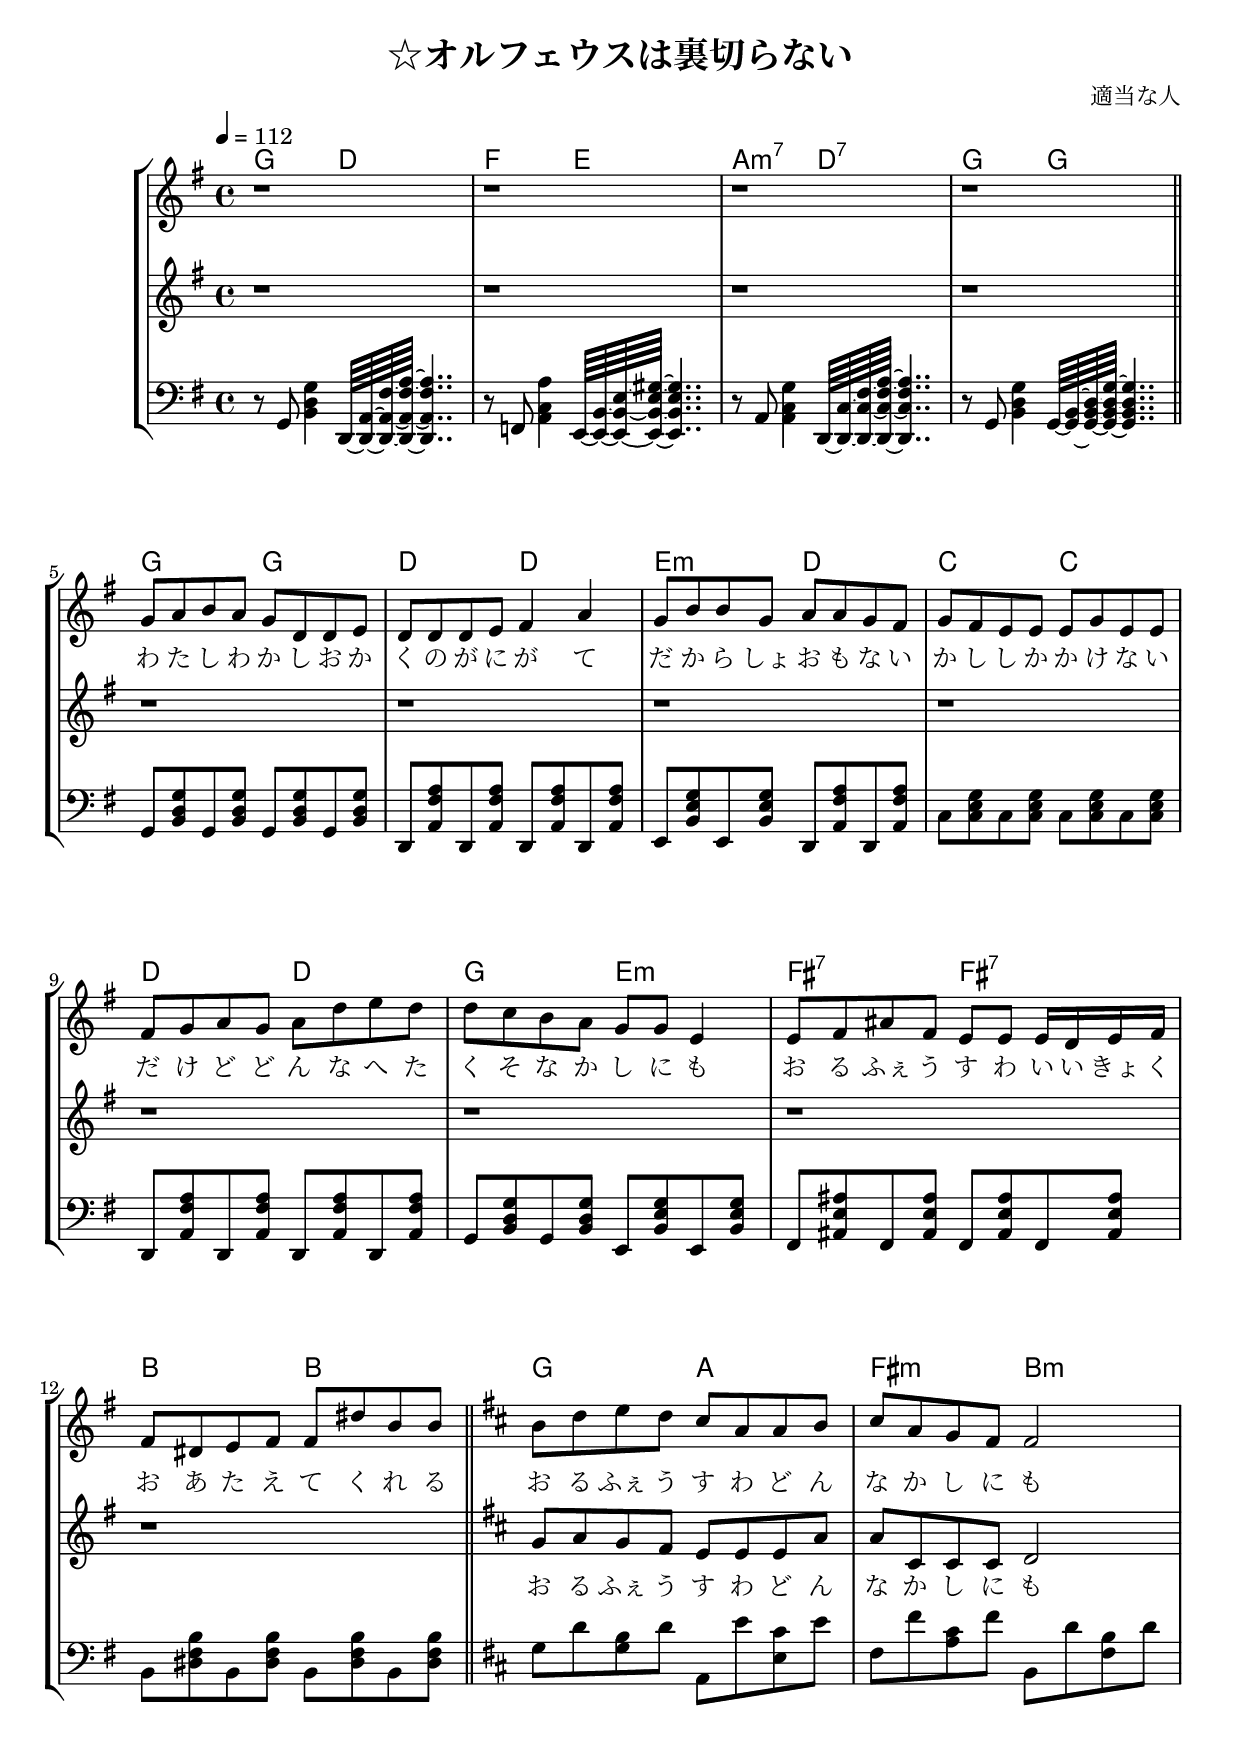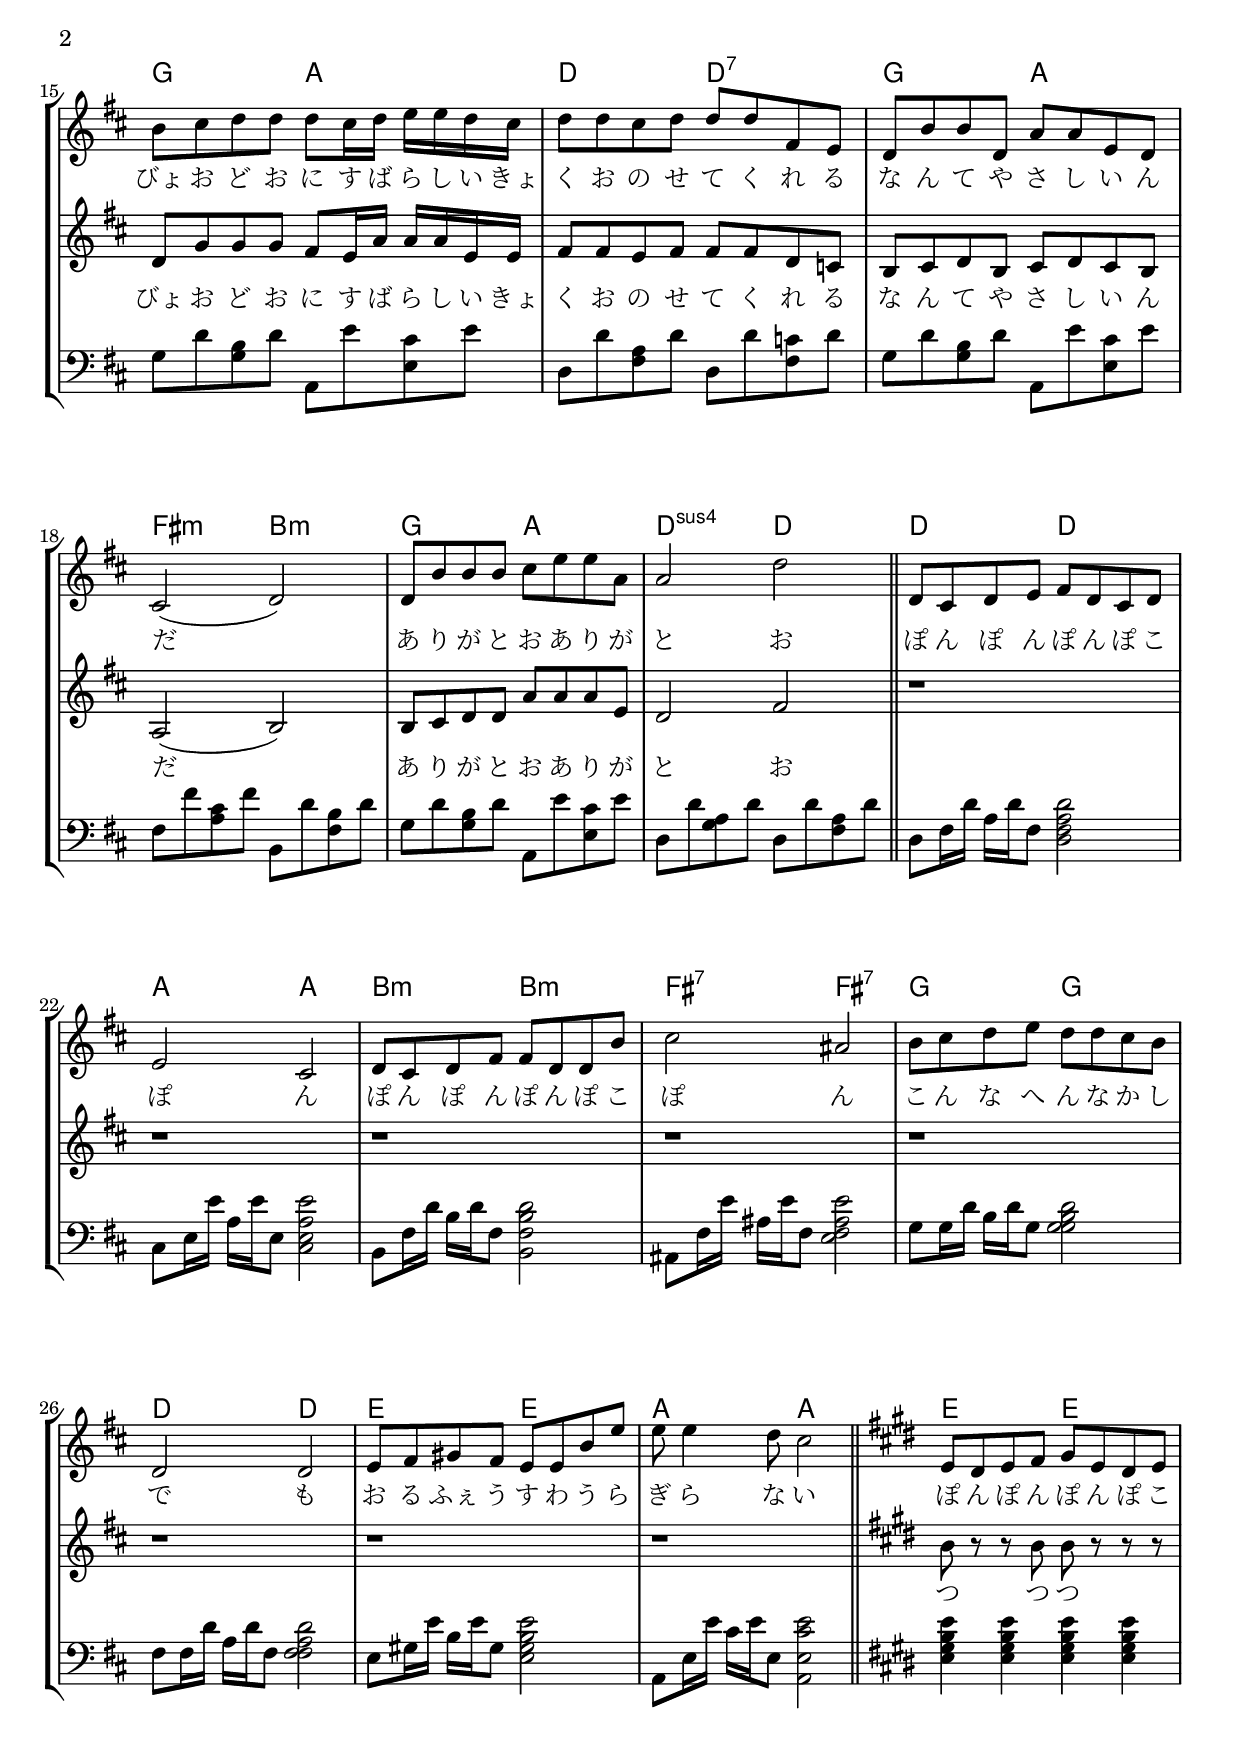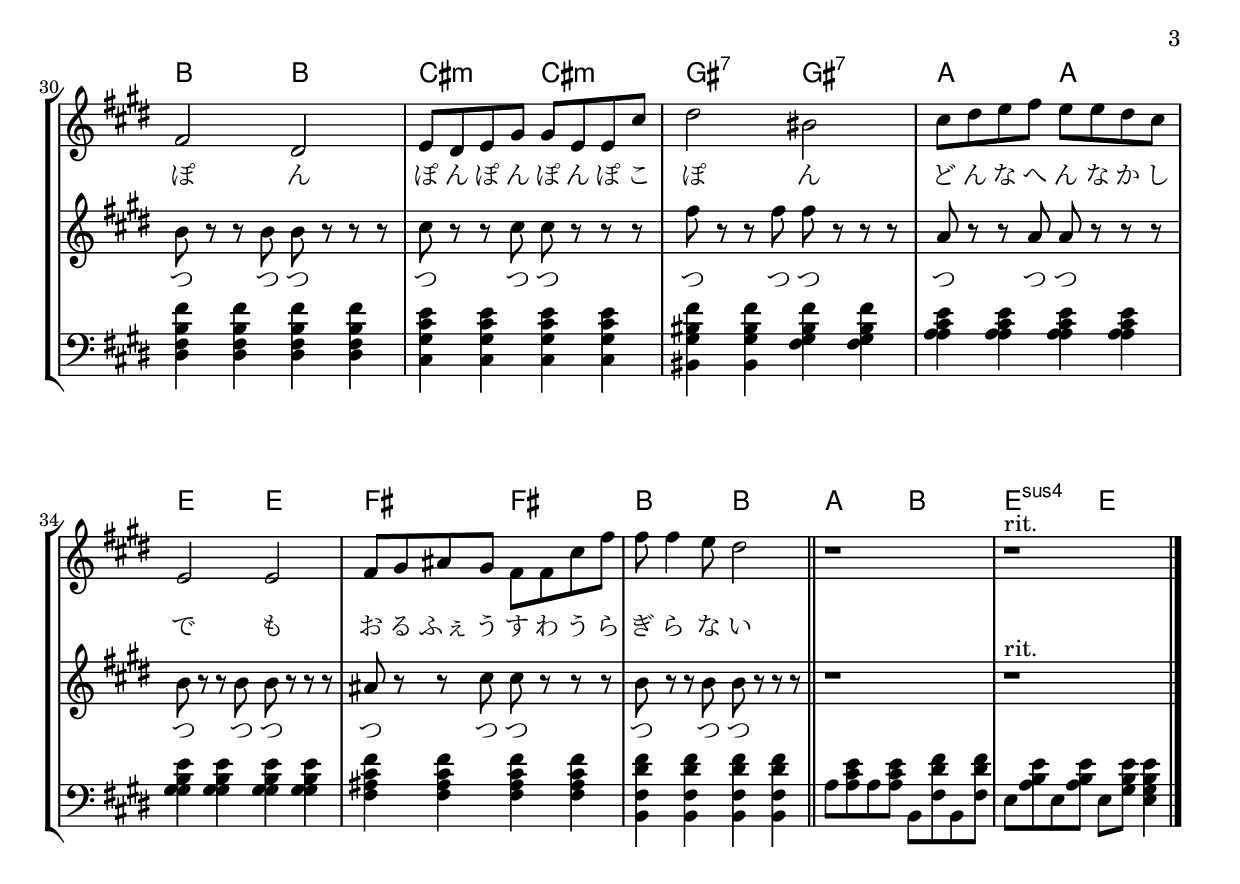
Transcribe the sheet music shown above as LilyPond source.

\version "2.12.1"

\header {
	title = \markup {☆オルフェウスは裏切らない}
	composer = \markup \center-column {適当な人}
}

harmony = \chordmode {
	g2 d f e a:min7 d:7 g g 

	g g d d e:m d c c d d g e:m fis:7 fis:7 b b 

	g a fis:m b:m g a d d:7 g a fis:m b:m g a d:sus4 d 

	d d a a b:m b:m fis:7 fis:7 g g d d e e a a 

	e e b b cis:m cis:m gis:7 gis:7 a a e e fis fis b b 

	a b e:sus4 e 
}

melody = {
	\key g \major
	\tempo 4 = 112
	r1 | r1 | r1 | r1   
	\set Staff.midiInstrument = #"fss0.35"
	g'8  a'8  b'8  a'8  g'8  d'8  d'8  e'8 
	d'8  d'8  d'8  e'8  fis'4  a'4 
	g'8  b'8  b'8  g'8  a'8  a'8  g'8  fis'8 
	g'8  fis'8  e'8  e'8  e'8  g'8  e'8  e'8 
	fis'8  g'8  a'8  g'8  a'8  d''8  e''8  d''8 
	d''8  c''8  b'8  a'8  g'8  g'8  e'4 
	e'8  fis'8  ais'8  fis'8  e'8  e'8  e'16  d'16  e'16  fis'16 
	fis'8  dis'8  e'8  fis'8  fis'8  dis''8  b'8  b'8
	\set Staff.midiInstrument = #"fss0.35"
		\key d \major
b'8  d''8  e''8  d''8  cis''8  a'8  a'8  b'8 
	cis''8  a'8  g'8  fis'8  fis'2 
	b'8  cis''8  d''8  d''8  d''8  cis''16  d''16  e''16  e''16  d''16  cis''16 
	d''8  d''8  cis''8  d''8  d''8  d''8  fis'8  e'8 
	d'8  b'8  b'8  d'8  a'8  a'8  e'8  d'8 
	cis'2  (d'2) 
	d'8  b'8  b'8  b'8  cis''8  e''8  e''8  a'8 
	a'2  d''2
	\set Staff.midiInstrument = #"fss0.35"
	d'8  cis'8  d'8  e'8  fis'8  d'8  cis'8  d'8 
	e'2  cis'2 
	d'8  cis'8  d'8  fis'8  fis'8  d'8  d'8  b'8 
	cis''2  ais'2 
	b'8  cis''8  d''8  e''8  d''8  d''8  cis''8  b'8 
	d'2  d'2 
	e'8  fis'8  gis'8  fis'8  e'8  e'8  b'8  e''8 
	e''8  e''4  d''8  cis''2
	\set Staff.midiInstrument = #"fss0.35"
		\key e \major
e'8  dis'8  e'8  fis'8  gis'8  e'8  dis'8  e'8 
	fis'2  dis'2 
	e'8  dis'8  e'8  gis'8  gis'8  e'8  e'8  cis''8 
	dis''2  bis'2 
	cis''8  dis''8  e''8  fis''8  e''8  e''8  dis''8  cis''8 
	e'2  e'2 
	fis'8  gis'8  ais'8  gis'8  fis'8  fis'8  cis''8  fis''8 
	fis''8  fis''4  e''8  dis''2
	r1 | r1^"rit." \bar "|."
}

words = \lyricmode {
	
	わ  た  し  わ  か  し  お  か  く  の  が  に  が  て  だ  か  ら  しょ  お  も  な  い  か  し  し  か  か  け  な  い  だ  け  ど  ど  ん  な  へ  た  く  そ  な  か  し  に  も  お  る  ふぇ  う  す  わ  い  い  きょ  く  お  あ  た  え  て  く  れ  る  
	お  る  ふぇ  う  す  わ  ど  ん  な  か  し  に  も  びょ  お  ど  お  に  す  ば  ら  し  い  きょ  く  お  の  せ  て  く  れ  る  な  ん  て  や  さ  し  い  ん  だ  あ  り  が  と  お  あ  り  が  と  お  
	ぽ  ん  ぽ  ん  ぽ  ん  ぽ  こ  ぽ  ん  ぽ  ん  ぽ  ん  ぽ  ん  ぽ  こ  ぽ  ん  こ  ん  な  へ  ん  な  か  し  で  も  お  る  ふぇ  う  す  わ  う  ら  ぎ  ら  な  い  
	ぽ  ん  ぽ  ん  ぽ  ん  ぽ  こ  ぽ  ん  ぽ  ん  ぽ  ん  ぽ  ん  ぽ  こ  ぽ  ん  ど  ん  な  へ  ん  な  か  し  で  も  お  る  ふぇ  う  す  わ  う  ら  ぎ  ら  な  い  
	
}

secondmelody = {
	\key g \major
	\tempo 4 = 112
	r1 | r1 | r1 | r1   
	r1 | r1 | r1 | r1 | r1 | r1 | r1 | r1   
	\set Staff.midiInstrument = #"mmi0.38"
		\key d \major
g'8  a'8  g'8  fis'8  e'8  e'8  e'8  a'8 
	a'8  cis'8  cis'8  cis'8  d'2 
	d'8  g'8  g'8  g'8  fis'8  e'16  a'16  a'16  a'16  e'16  e'16 
	fis'8  fis'8  e'8  fis'8  fis'8  fis'8  d'8  c'8 
	b8  cis'8  d'8  b8  cis'8  d'8  cis'8  b8 
	a2  (b2) 
	b8  cis'8  d'8  d'8  a'8  a'8  a'8  e'8 
	d'2  fis'2
	r1 | r1 | r1 | r1 | r1 | r1 | r1 | r1   
	\set Staff.midiInstrument = #"Orchestra Hit"
		\key e \major
b'8  r8  r8  b'8  b'8  r8  r8  r8 
	b'8  r8  r8  b'8  b'8  r8  r8  r8 
	cis''8  r8  r8  cis''8  cis''8  r8  r8  r8 
	fis''8  r8  r8  fis''8  fis''8  r8  r8  r8 
	a'8  r8  r8  a'8  a'8  r8  r8  r8 
	b'8  r8  r8  b'8  b'8  r8  r8  r8 
	ais'8  r8  r8  cis''8  cis''8  r8  r8  r8 
	b'8  r8  r8  b'8  b'8  r8  r8  r8
	r1 | r1^"rit." \bar "|."
}

secondwords = \lyricmode {
	
	
	お  る  ふぇ  う  す  わ  ど  ん  な  か  し  に  も  びょ  お  ど  お  に  す  ば  ら  し  い  きょ  く  お  の  せ  て  く  れ  る  な  ん  て  や  さ  し  い  ん  だ  あ  り  が  と  お  あ  り  が  と  お  
	
	つ  つ  つ  つ  つ  つ  つ  つ  つ  つ  つ  つ  つ  つ  つ  つ  つ  つ  つ  つ  つ  つ  つ  つ  
	
}

tempochange = {
	\tempo 4 = 112
	r1 | r1 | r1 | r1 \bar "||"
	\tempo 4 = 112
	r1 | r1 | r1 | r1 | r1 | r1 | r1 | r1 \bar "||"
	\tempo 4 = 112
	r1 | r1 | r1 | r1 | r1 | r1 | r1 | r1 \bar "||"
	\tempo 4 = 112
	r1 | r1 | r1 | r1 | r1 | r1 | r1 | r1 \bar "||"
	\tempo 4 = 112
	r1 | r1 | r1 | r1 | r1 | r1 | r1 | r1 \bar "||"
	\tempo 4 = 112
	r1 | \tempo 4 = 84 r2 \tempo 4 = 74 r2 \bar "|."
}

mainacc = {
	\clef bass
	\set Staff.midiInstrument = #"String Ensemble 1"
	\key g \major
	\tempo 4 = 112
	r8 g,8 <b, d g>4
	d,64~ <d,~ a,~> <d,~ a,~ fis~> <d, a, fis a>~ <d, a, fis a>4..
	r8 f,8 <a, c a>4
	e,64~ <e,~ b,~> <e,~ b,~ e~> <e, b, e gis>~ <e, b, e gis>4..
	r8 a,8 <a, c g>4
	d,64~ <d,~ c~> <d,~ c~ fis~> <d, c fis a>~ <d, c fis a>4..
	r8 g,8 <b, d g>4
	g,64~ <g,~ b,~> <g,~ b,~ d~> <g, b, d g>~ <g, b, d g>4..
	\bar "||"

	\set Staff.midiInstrument = #"String Ensemble 1"
	g,8 <b, d g> g, <b, d g>
	g,8 <b, d g> g, <b, d g>
	d,8 <a, fis a> d, <a, fis a>
	d,8 <a, fis a> d, <a, fis a>
	e,8 <b, e g> e, <b, e g>
	d,8 <a, fis a> d, <a, fis a>
	c8 <c e g> c <c e g>
	c8 <c e g> c <c e g>
	d,8 <a, fis a> d, <a, fis a>
	d,8 <a, fis a> d, <a, fis a>
	g,8 <b, d g> g, <b, d g>
	e,8 <b, e g> e, <b, e g>
	fis,8 <ais, e ais> fis, <ais, e ais>
	fis,8 <ais, e ais> fis, <ais, e ais>
	b,8 <dis fis b> b, <dis fis b>
	b,8 <dis fis b> b, <dis fis b>
	\bar "||"

	\set Staff.midiInstrument = #"String Ensemble 1"
	\key d \major
	g8 d' <g b> d'
	a,8 e' <e cis'> e'
	fis8 fis' <a cis'> fis'
	b,8 d' <fis b> d'
	g8 d' <g b> d'
	a,8 e' <e cis'> e'
	d8 d' <fis a> d'
	d8 d' <fis c'> d'
	g8 d' <g b> d'
	a,8 e' <e cis'> e'
	fis8 fis' <a cis'> fis'
	b,8 d' <fis b> d'
	g8 d' <g b> d'
	a,8 e' <e cis'> e'
	d8 d' <g a> d'
	d8 d' <fis a> d'
	\bar "||"

	\set Staff.midiInstrument = #"String Ensemble 1"
	d8 fis16 d' a d' fis8
	<d fis a d'>2
	cis8 e16 e' a e' e8
	<cis e a e'>2
	b,8 fis16 d' b d' fis8
	<b, fis b d'>2
	ais,8 fis16 e' ais e' fis8
	<fis e ais e'>2
	g8 g16 d' b d' g8
	<g g b d'>2
	fis8 fis16 d' a d' fis8
	<fis fis a d'>2
	e8 gis16 e' b e' gis8
	<e gis b e'>2
	a,8 e16 e' cis' e' e8
	<a, e cis' e'>2
	\bar "||"

	\set Staff.midiInstrument = #"String Ensemble 1"
	\key e \major
	<e gis b e'>4 <e gis b e'>4
	<e gis b e'>4 <e gis b e'>4
	<dis fis b fis'>4 <dis fis b fis'>4
	<dis fis b fis'>4 <dis fis b fis'>4
	<cis gis cis' e'>4 <cis gis cis' e'>4
	<cis gis cis' e'>4 <cis gis cis' e'>4
	<bis, gis bis fis'>4 <bis, gis bis fis'>4
	<gis fis bis fis'>4 <gis fis bis fis'>4
	<a a cis' e'>4 <a a cis' e'>4
	<a a cis' e'>4 <a a cis' e'>4
	<gis gis b e'>4 <gis gis b e'>4
	<gis gis b e'>4 <gis gis b e'>4
	<fis ais cis' fis'>4 <fis ais cis' fis'>4
	<fis ais cis' fis'>4 <fis ais cis' fis'>4
	<b, fis dis' fis'>4 <b, fis dis' fis'>4
	<b, fis dis' fis'>4 <b, fis dis' fis'>4
	\bar "||"

	\set Staff.midiInstrument = #"Oboe"
	a8 <a cis' e'> a <a cis' e'>
	b,8 <fis dis' fis'> b, <fis dis' fis'>
	e8 <a b e'> e <a b e'>
	e8 <gis b e'>8 <e gis b e'>4
	\bar "|."
}

subacc = {
	\clef bass
	\set Staff.midiInstrument = #"Trombone"
	\key g \major
	\tempo 4 = 112
	<g, b, d g>2
	<d, a, fis a>2
	<f, a, c a>2
	<e, b, e gis>2
	<a, a, c g>2
	<d, c fis a>2
	<g, b, d g>2
	<g, b, d g>2
	\bar "||"

	\set Staff.midiInstrument = #"Trombone"
	<g, b, d g>2
	<g, b, d g>2
	<d, a, fis a>2
	<d, a, fis a>2
	<e, b, e g>2
	<d, a, fis a>2
	<c c e g>2
	<c c e g>2
	<d, a, fis a>2
	<d, a, fis a>2
	<g, b, d g>2
	<e, b, e g>2
	<fis, ais, e ais>2
	<fis, ais, e ais>2
	<b, dis fis b>2
	<b, dis fis b>2
	\bar "||"

	\set Staff.midiInstrument = #"Trombone"
	\key d \major
	<g g b d'>2
	<a, e cis' e'>2
	<fis a cis' fis'>2
	<b, fis b d'>2
	<g g b d'>2
	<a, e cis' e'>2
	<d fis a d'>2
	<d fis c' d'>2
	<g g b d'>2
	<a, e cis' e'>2
	<fis a cis' fis'>2
	<b, fis b d'>2
	<g g b d'>2
	<a, e cis' e'>2
	<d g a d'>2
	<d fis a d'>2
	\bar "||"

	\set Staff.midiInstrument = #"Trumpet"
	<d a d'>16 fis16 <a d'>16 fis16   <d a d'>16 fis16 <a d'>16 fis16
	<d a d'>16 fis16 <a d'>16 fis16   <d a d'>16 fis16 <a d'>16 fis16
	<cis a e'>16 e16 <a e'>16 e16   <cis a e'>16 e16 <a e'>16 e16
	<cis a e'>16 e16 <a e'>16 e16   <cis a e'>16 e16 <a e'>16 e16
	<b, b d'>16 fis16 <b d'>16 fis16   <b, b d'>16 fis16 <b d'>16 fis16
	<b, b d'>16 fis16 <b d'>16 fis16   <b, b d'>16 fis16 <b d'>16 fis16
	<ais, ais e'>16 fis16 <ais e'>16 fis16   <ais, ais e'>16 fis16 <ais e'>16 fis16
	<fis ais e'>16 e16 <ais e'>16 e16   <fis ais e'>16 e16 <ais e'>16 e16
	<g b d'>16 g16 <b d'>16 g16   <g b d'>16 g16 <b d'>16 g16
	<g b d'>16 g16 <b d'>16 g16   <g b d'>16 g16 <b d'>16 g16
	<fis a d'>16 fis16 <a d'>16 fis16   <fis a d'>16 fis16 <a d'>16 fis16
	<fis a d'>16 fis16 <a d'>16 fis16   <fis a d'>16 fis16 <a d'>16 fis16
	<e b e'>16 gis16 <b e'>16 gis16   <e b e'>16 gis16 <b e'>16 gis16
	<e b e'>16 gis16 <b e'>16 gis16   <e b e'>16 gis16 <b e'>16 gis16
	<a, cis' e'>16 e16 <cis' e'>16 e16   <a, cis' e'>16 e16 <cis' e'>16 e16
	<a, cis' e'>16 e16 <cis' e'>16 e16   <a, cis' e'>16 e16 <cis' e'>16 e16
	\bar "||"

	\set Staff.midiInstrument = #"Trumpet"
	\key e \major
	e8 <gis b e'> e <gis b e'>
	e8 <gis b e'> e <gis b e'>
	dis8 <fis b fis'> dis <fis b fis'>
	dis8 <fis b fis'> dis <fis b fis'>
	cis8 <gis cis' e'> cis <gis cis' e'>
	cis8 <gis cis' e'> cis <gis cis' e'>
	bis,8 <gis bis fis'> bis, <gis bis fis'>
	gis8 <fis bis fis'> gis <fis bis fis'>
	a8 <a cis' e'> a <a cis' e'>
	a8 <a cis' e'> a <a cis' e'>
	gis8 <gis b e'> gis <gis b e'>
	gis8 <gis b e'> gis <gis b e'>
	fis8 <ais cis' fis'> fis <ais cis' fis'>
	fis8 <ais cis' fis'> fis <ais cis' fis'>
	b,8 <fis dis' fis'> b, <fis dis' fis'>
	b,8 <fis dis' fis'> b, <fis dis' fis'>
	\bar "||"

	\set Staff.midiInstrument = #"Lead 6 (voice)"
	<a cis' e'>16 a16 <cis' e'>16 a16   <a cis' e'>16 a16 <cis' e'>16 a16
	<b, dis' fis'>16 fis16 <dis' fis'>16 fis16   <b, dis' fis'>16 fis16 <dis' fis'>16 fis16
	<e b e'>16 a16 <b e'>16 a16   <e b e'>16 a16 <b e'>16 a16
	<e gis b e'>8 <e gis b e'>8 <e gis b e'>4
	\bar "|."
}

percA = {
	\drummode {
	cymr4 cymr4 cymr4 cymr4  |cymr4 cymr8 cymr16 cymr16 cymr4 cymr4  |cymr4 cymr4 cymr4 cymr4  |cymr4 cymr2.  \bar "||"
	cymr4 cymr4 cymr4 cymr4  |cymr4 cymr8 cymr16 cymr16 cymr4 cymr4  |cymr4 cymr4 cymr4 cymr4  |cymr4 cymr2.  |cymr4 cymr4 cymr4 cymr4  |cymr4 cymr8 cymr16 cymr16 cymr4 cymr4  |cymr4 cymr4 cymr4 cymr4  |cymr4 cymr2.  \bar "||"
	cymr4 cymr4 cymr4 cymr4  |cymr4 cymr8 cymr16 cymr16 cymr4 cymr4  |cymr4 cymr4 cymr4 cymr4  |cymr4 cymr2.  |cymr4 cymr4 cymr4 cymr4  |cymr4 cymr8 cymr16 cymr16 cymr4 cymr4  |cymr4 cymr4 cymr4 cymr4  |cymr4 cymr2.  \bar "||"
	cymr4 cymr4 cymr4 cymr4  |cymr4 cymr8 cymr16 cymr16 cymr4 cymr4  |cymr4 cymr4 cymr4 cymr4  |cymr4 cymr2.  |cymr4 cymr4 cymr4 cymr4  |cymr4 cymr8 cymr16 cymr16 cymr4 cymr4  |cymr4 cymr4 cymr4 cymr4  |cymr4 cymr2.  \bar "||"
	cymr4 cymr4 cymr4 cymr4  |cymr4 cymr8 cymr16 cymr16 cymr4 cymr4  |cymr4 cymr4 cymr4 cymr4  |cymr4 cymr2.  |cymr4 cymr4 cymr4 cymr4  |cymr4 cymr8 cymr16 cymr16 cymr4 cymr4  |cymr4 cymr4 cymr4 cymr4  |cymr4 cymr2.  \bar "||"
	cymr4 cymr4 cymr4 cymr4  |cymr4 cymr8 cymr16 cymr16 cymr4 cymr4  \bar "|."
	}
}

percB = {
	\drummode {
	r2 sn2  |r2 sn2  |r2 sn2  |r8 sn8 sn2.  \bar "||"
	r2 sn2  |r2 sn2  |r2 sn2  |r8 sn8 sn2.  |r2 sn2  |r2 sn2  |r2 sn2  |r8 sn8 sn2.  \bar "||"
	r2 sn2  |r2 sn2  |r2 sn2  |r8 sn8 sn2.  |r2 sn2  |r2 sn2  |r2 sn2  |r8 sn8 sn2.  \bar "||"
	r2 sn2  |r2 sn2  |r2 sn2  |r8 sn8 sn2.  |r2 sn2  |r2 sn2  |r2 sn2  |r8 sn8 sn2.  \bar "||"
	r2 sn2  |r2 sn2  |r2 sn2  |r8 sn8 sn2.  |r2 sn2  |r2 sn2  |r2 sn2  |r8 sn8 sn2.  \bar "||"
	r2 sn2  |r2 sn2  \bar "|."
	}
}

percC = {
	\drummode {
	bd2. r8 bd8  |bd2. r8 bd8  |bd2. r8 bd8  |bd2 r8 bd4.  \bar "||"
	bd2. r8 bd8  |bd2. r8 bd8  |bd2. r8 bd8  |bd4. bd8 bd4. bd8  |bd2. r8 bd8  |bd2. r8 bd8  |bd2. r8 bd8  |bd2 r8 bd4.  \bar "||"
	bd2. r8 bd8  |bd2. r8 bd8  |bd2. r8 bd8  |bd4. bd8 bd4. bd8  |bd2. r8 bd8  |bd2. r8 bd8  |bd2. r8 bd8  |bd2 r8 bd4.  \bar "||"
	bd2. r8 bd8  |bd2. r8 bd8  |bd2. r8 bd8  |bd4. bd8 bd4. bd8  |bd2. r8 bd8  |bd2. r8 bd8  |bd2. r8 bd8  |bd2 r8 bd4.  \bar "||"
	bd2. r8 bd8  |bd2. r8 bd8  |bd2. r8 bd8  |bd4. bd8 bd4. bd8  |bd2. r8 bd8  |bd2. r8 bd8  |bd2. r8 bd8  |bd2 r8 bd4.  \bar "||"
	bd2. r8 bd8  |bd2 r8 bd4.  \bar "|."
	}
}

percD = {
	\drummode {
	r1 |r1 |r1 |r8. tommh8. tommh2 r8  \bar "||"
	r1 |r1 |r1 |r2 r8 tommh8 tommh4  |r1 |r1 |r1 |r8. tommh8. tommh2 r8  \bar "||"
	r1 |r1 |r1 |r2 r8 tommh8 tommh4  |r1 |r1 |r1 |r8. tommh8. tommh2 r8  \bar "||"
	r1 |r1 |r1 |r2 r8 tommh8 tommh4  |r1 |r1 |r1 |r8. tommh8. tommh2 r8  \bar "||"
	r1 |r1 |r1 |r2 r8 tommh8 tommh4  |r1 |r1 |r1 |r8. tommh8. tommh2 r8  \bar "||"
	r1 |r8. tommh8. tommh2 r8  \bar "|."
	}
}

percE = {
	\drummode {
	r1 |r1 |r1 |r2. toml8 toml8  \bar "||"
	r1 |r1 |r1 |r2. r8 toml8  |r1 |r1 |r1 |r2. toml8 toml8  \bar "||"
	r1 |r1 |r1 |r2. r8 toml8  |r1 |r1 |r1 |r2. toml8 toml8  \bar "||"
	r1 |r1 |r1 |r2. r8 toml8  |r1 |r1 |r1 |r2. toml8 toml8  \bar "||"
	r1 |r1 |r1 |r2. r8 toml8  |r1 |r1 |r1 |r2. toml8 toml8  \bar "||"
	r1 |r2. toml8 toml8  \bar "|."
	}
}

percF = {
	\drummode {
	r1 |r1 |r1 |hho1  \bar "||"
	r1 |r1 |r1 |r1 |r1 |r1 |r1 |hho1  \bar "||"
	r1 |r1 |r1 |r1 |r1 |r1 |r1 |hho1  \bar "||"
	r1 |r1 |r1 |r1 |r1 |r1 |r1 |hho1  \bar "||"
	r1 |r1 |r1 |r1 |r1 |r1 |r1 |hho1  \bar "||"
	r1 |hho1  \bar "|."
	}
}

\score {
	<<
		\new StaffGroup <<
			\new ChordNames {\harmony}
			\new Voice = "melody" {\melody}
			\new Lyrics \lyricsto "melody" \words
			\new Voice = "secondmelody" {\secondmelody}
			\new Lyrics \lyricsto "secondmelody" \secondwords
			\new Staff = "mainacc" {\mainacc}
		>>
	>>
	\layout { }
}
